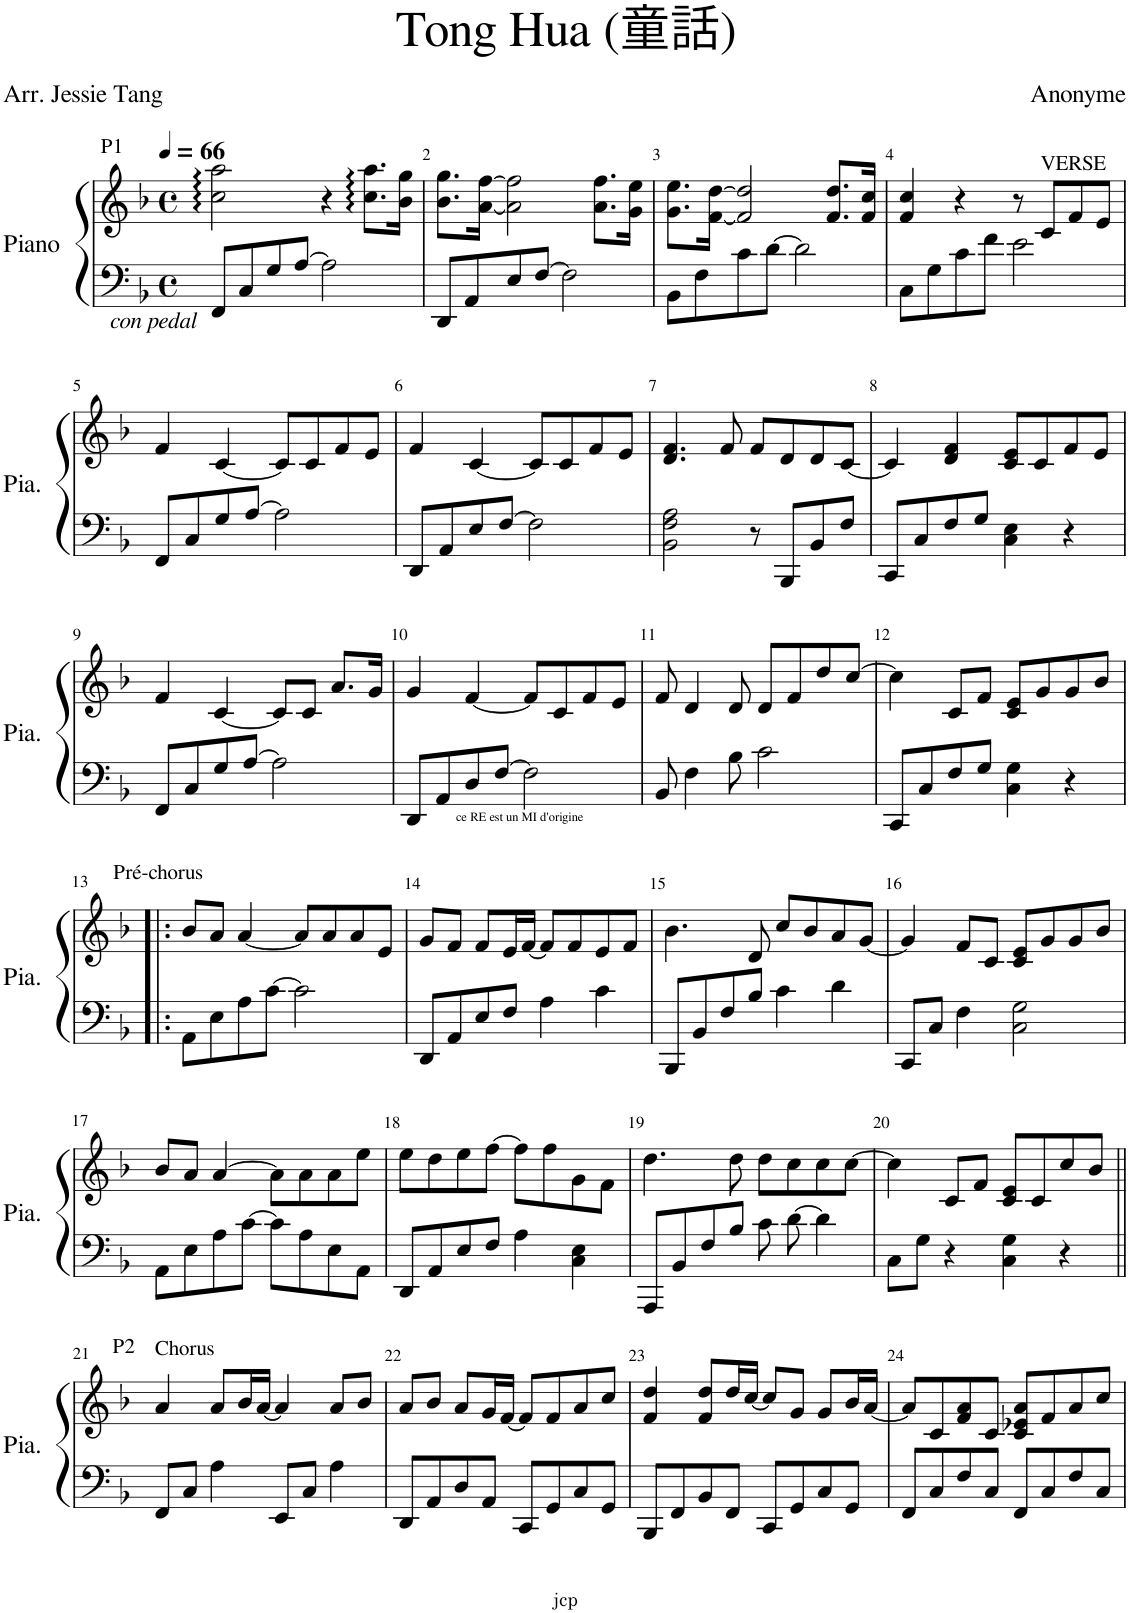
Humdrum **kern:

**kern	**kern
*part1	*part1
*staff2	*staff1
*I"Piano	*
*I'Pia.	*
*clefF4	*clefG2
*k[b-]	*k[b-]
*M4/4	*M4/4
*met(c)	*met(c)
*MM66	*MM66
=1	=1
!	!LO:TX:a:t=P1
!LO:TX:b:i:t=con pedal	!
8FF/L	2cc\ 2aa\
8C/	.
8G/	.
[8A/J	.
2A\]	4r
.	8.cc\ 8.aa\L
.	16b-\ 16gg\Jk
=2	=2
8DD/L	8.b-\ 8.gg\L
8AA/	.
.	[16a\ [16ff\Jk
8E/	2a\] 2ff\]
[8F/J	.
2F\]	.
.	8.a\ 8.ff\L
.	16g\ 16ee\Jk
=3	=3
8BB-\L	8.g\ 8.ee\L
8F\	.
.	[16f\ [16dd\Jk
8c\	2f/] 2dd/]
[8d\J	.
2d\]	.
.	8.f/ 8.dd/L
.	16f/ 16cc/Jk
=4	=4
8C\L	4f/ 4cc/
8G\	.
8c\	4r
8f\J	.
2e\	8r
!	!LO:TX:a:t=VERSE
.	8c/L
.	8f/
.	8e/J
!!LO:LB:g=z
=5	=5
8FF/L	4f/
8C/	.
8G/	[4c/
[8A/J	.
2A\]	8c/L]
.	8c/
.	8f/
.	8e/J
=6	=6
8DD/L	4f/
8AA/	.
8E/	[4c/
[8F/J	.
2F\]	8c/L]
.	8c/
.	8f/
.	8e/J
=7	=7
2BB-\ 2F\ 2A\	4.d/ 4.f/
.	8f/
8r	8f/L
8BBB-/L	8d/
8BB-/	8d/
8F/J	[8c/J
=8	=8
8CC/L	4c/]
8C/	.
8F/	4d/ 4f/
8G/J	.
4C\ 4E\	8c/ 8e/L
.	8c/
4r	8f/
.	8e/J
!!LO:LB:g=z
=9	=9
8FF/L	4f/
8C/	.
8G/	[4c/
[8A/J	.
2A\]	8c/L]
.	8c/J
.	8.a/L
.	16g/Jk
=10	=10
8DD/L	4g/
8AA/	.
!LO:TX:b:t=ce RE est un MI d'origine	!
8D/	[4f/
[8F/J	.
2F\]	8f/L]
.	8c/
.	8f/
.	8e/J
=11	=11
8BB-/	8f/
4F\	4d/
8B-\	8d/
2c\	8d/L
.	8f/
.	8dd/
.	[8cc/J
=12	=12
8CC/L	4cc\]
8C/	.
8F/	8c/L
8G/J	8f/J
4C\ 4G\	8c/ 8e/L
.	8g/
4r	8g/
.	8b-/J
!!LO:LB:g=z
=13!|:	=13!|:
!	!LO:TX:a:t=Pré-chorus
8AA\L	8b-/L
8E\	8a/J
8A\	[4a/
[8c\J	.
2c\]	8a/L]
.	8a/
.	8a/
.	8e/J
=14	=14
8DD/L	8g/L
8AA/	8f/J
8E/	8f/L
8F/J	16e/L
.	[16f/JJ
4A\	8f/L]
.	8f/
4c\	8e/
.	8f/J
=15	=15
8BBB-/L	4.b-\
8BB-/	.
8F/	.
8B-/J	8d/
4c\	8cc/L
.	8b-/
4d\	8a/
.	[8g/J
=16	=16
8CC/L	4g/]
8C/J	.
4F\	8f/L
.	8c/J
2C\ 2G\	8c/ 8e/L
.	8g/
.	8g/
.	8b-/J
!!LO:LB:g=z
=17	=17
8AA\L	8b-/L
8E\	8a/J
8A\	[4a/
[8c\J	.
8c\L]	8a\L]
8A\	8a\
8E\	8a\
8AA\J	8ee\J
=18	=18
8DD/L	8ee\L
8AA/	8dd\
8E/	8ee\
8F/J	[8ff\J
4A\	8ff\L]
.	8ff\
4C\ 4E\	8g\
.	8f\J
=19	=19
8AAA/L	4.dd\
8BB-/	.
8F/	.
8B-/J	8dd\
8c\	8dd\L
[8d\	8cc\
4d\]	8cc\
.	[8cc\J
=20	=20
8C\L	4cc\]
8G\J	.
4r	8c/L
.	8f/J
4C\ 4G\	8c/ 8e/L
.	8c/
4r	8cc/
.	8b-/J
!!LO:LB:g=z
=21||	=21||
!	!LO:TX:a:t=P2
!	!LO:TX:a:t=Chorus
8FF/L	4a/
8C/J	.
4A\	8a/L
.	16b-/L
.	[16a/JJ
8EE/L	4a/]
8C/J	.
4A\	8a/L
.	8b-/J
=22	=22
8DD/L	8a/L
8AA/	8b-/J
8D/	8a/L
8AA/J	16g/L
.	[16f/JJ
8CC/L	8f/L]
8GG/	8f/
8C/	8a/
8GG/J	8cc/J
=23	=23
8BBB-/L	4f/ 4dd/
8FF/	.
8BB-/	8f/ 8dd/L
8FF/J	16dd/L
.	[16cc/JJ
8CC/L	8cc/L]
8GG/	8g/J
8C/	8g/L
8GG/J	16b-/L
.	[16a/JJ
=24	=24
8FF/L	8a/L]
8C/	8c/
8F/	8f/ 8a/
8C/J	8c/J
8FF/L	8c/ 8e-X/ 8a/L
8C/	8f/
8F/	8a/
8C/J	8cc/J
=	=
*-	*-
